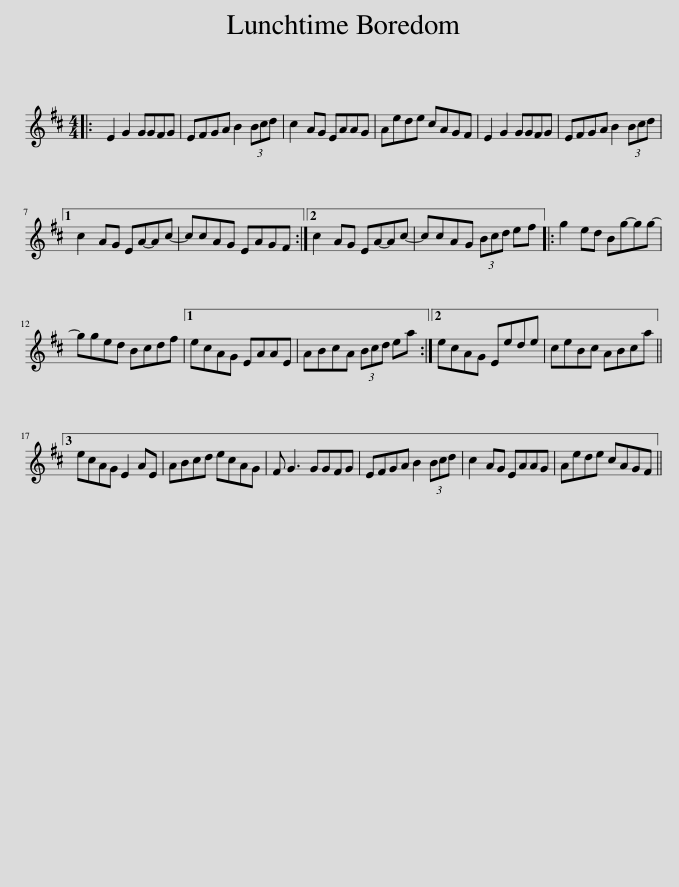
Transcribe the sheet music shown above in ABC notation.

X:1
L:1/8
M:4/4
I:linebreak $
K:D
V:1 treble
V:1
|: E2 G2 GGFG | EFGA B2 (3Bcd | c2 AG EAAG | Aede cAGF | E2 G2 GGFG | %5
 EFGA B2 (3Bcd |1$ c2 AG EA-Ac- | ccAG EAGF :|2 c2 AG EA-Ac- | ccAG (3Bcd ef |: %10
 g2 ed Bg-gg- |$ gged Bcdf |1 ecAG EAAE | ABcA (3Bcd ea :|2 ecAG Eede | %15
 ceBc ABca ||3$ ecAG E2 AE | ABcd ecAG | F G3 GGFG | EFGA B2 (3Bcd | %20
 c2 AG EAAG | Aede cAGF || %22
